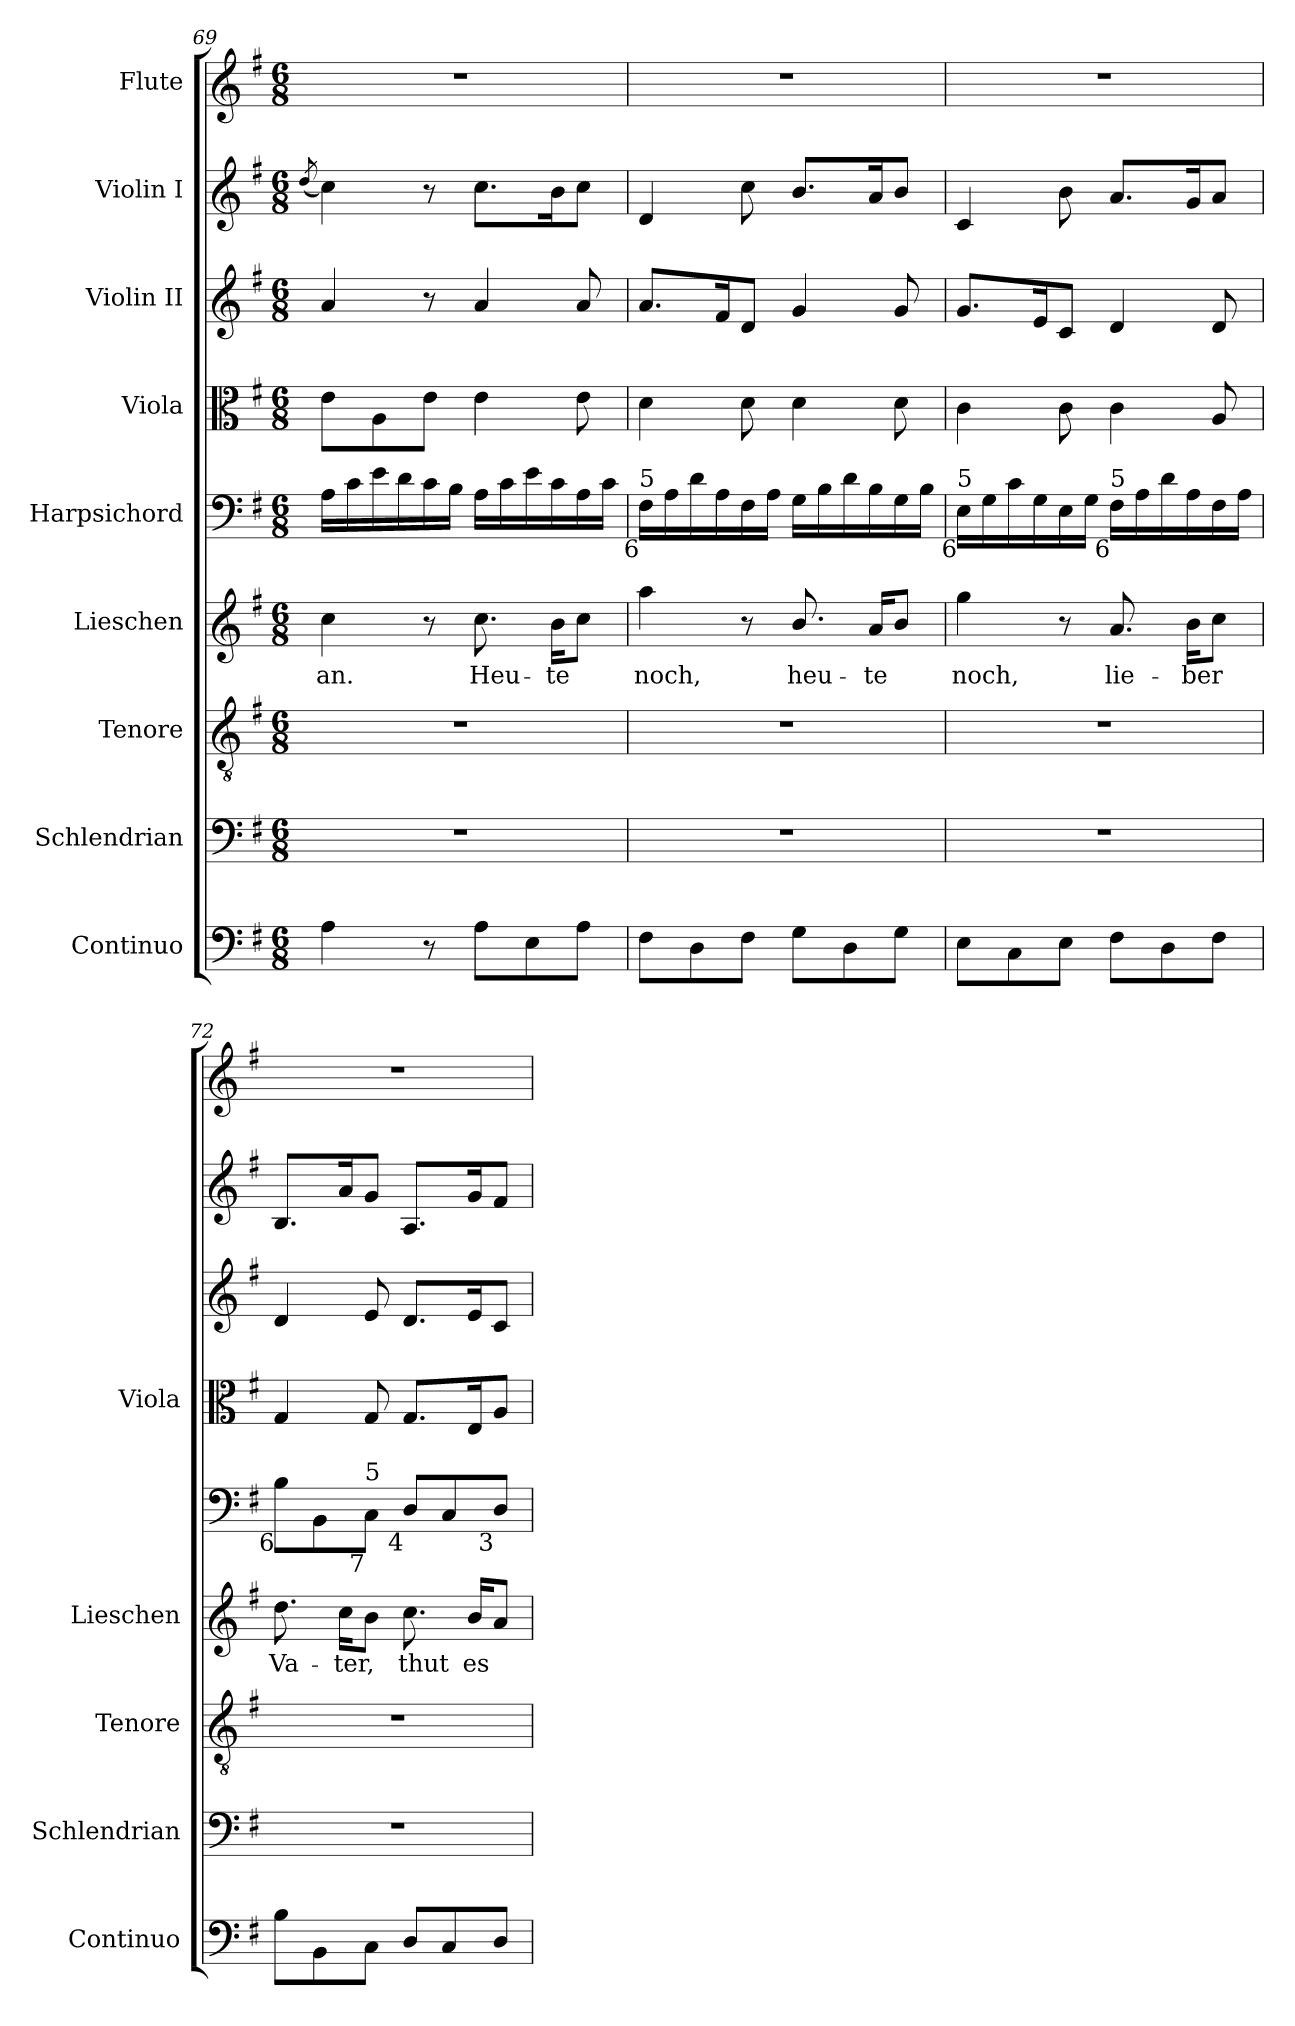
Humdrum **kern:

**kern	**kern	**kern	**kern	**text	**kern	**kern	**kern	**kern	**kern
*part9	*part8	*part7	*part6	*part6	*part5	*part4	*part3	*part2	*part1
*staff9	*staff8	*staff7	*staff6	*staff6	*staff5	*staff4	*staff3	*staff2	*staff1
*I"Continuo	*I"Schlendrian	*I"Tenore	*I"Lieschen	*	*I"Harpsichord	*I"Viola	*I"Violin II	*I"Violin I	*I"Flute
*I'Continuo	*I'Schlendrian	*I'Tenore	*I'Lieschen	*	*	*I'Viola	*	*	*
*clefF4	*clefF4	*clefGv2	*clefG2	*	*clefF4	*clefC3	*clefG2	*clefG2	*clefG2
*	*	*ITrd7c12	*	*	*	*	*	*	*
*k[f#]	*k[f#]	*k[f#]	*k[f#]	*	*k[f#]	*k[f#]	*k[f#]	*k[f#]	*k[f#]
*G:	*G:	*G:	*G:	*	*G:	*G:	*G:	*G:	*G:
*M6/8	*M6/8	*M6/8	*M6/8	*	*M6/8	*M6/8	*M6/8	*M6/8	*M6/8
=69	=69	=69	=69	=69	=69	=69	=69	=69	=69
.	.	.	.	.	.	.	.	(8qddi/	.
!	!LO:N:vis=1	!LO:N:vis=1	!	!	!	!	!	!	!
!	!	!	!	!LO:LY:b:color=#000000	!	!	!	!	!LO:N:vis=1
4Ai\	2.r	2.r	4cci\	an.	16Ai\LL	8ei\L	4ai/	4cci\)	2.r
.	.	.	.	.	16ci\	.	.	.	.
.	.	.	.	.	16ei\	8Ai\	.	.	.
.	.	.	.	.	16di\	.	.	.	.
8r	.	.	8r	.	16ci\	8ei\J	8r	8r	.
.	.	.	.	.	16Bi\JJ	.	.	.	.
!	!	!	!	!LO:LY:b:color=#000000	!	!	!	!	!
8Ai\L	.	.	8.cci\	Heu-	16Ai\LL	4ei\	4ai/	8.cci\L	.
.	.	.	.	.	16ci\	.	.	.	.
8Ei\	.	.	.	.	16ei\	.	.	.	.
!	!	!	!	!LO:LY:b:color=#000000	!	!	!	!	!
.	.	.	16bi\KL	-te	16ci\	.	.	16bi\k	.
8Ai\J	.	.	8cci\J	.	16Ai\	8ei\	8ai/	8cci\J	.
.	.	.	.	.	16ci\JJ	.	.	.	.
=70	=70	=70	=70	=70	=70	=70	=70	=70	=70
!	!LO:N:vis=1	!LO:N:vis=1	!	!	!	!	!	!	!
!	!	!	!	!	!LO:TX:b:rj:t=6	!	!	!	!
!	!	!	!	!	!LO:TX:t=5	!	!	!	!
!	!	!	!	!LO:LY:b:color=#000000	!	!	!	!	!LO:N:vis=1
8F#i\L	2.r	2.r	4aai\	noch,	16F#i\LL	4di\	8.ai/L	4di/	2.r
.	.	.	.	.	16Ai\	.	.	.	.
8Di\	.	.	.	.	16di\	.	.	.	.
.	.	.	.	.	16Ai\	.	16f#i/k	.	.
8F#i\J	.	.	8r	.	16F#i\	8di\	8di/J	8cci\	.
.	.	.	.	.	16Ai\JJ	.	.	.	.
!	!	!	!	!LO:LY:b:color=#000000	!	!	!	!	!
8Gi\L	.	.	8.bi/	heu-	16Gi\LL	4di\	4gi/	8.bi/L	.
.	.	.	.	.	16Bi\	.	.	.	.
8Di\	.	.	.	.	16di\	.	.	.	.
!	!	!	!	!LO:LY:b:color=#000000	!	!	!	!	!
.	.	.	16ai/KL	-te	16Bi\	.	.	16ai/k	.
8Gi\J	.	.	8bi/J	.	16Gi\	8di\	8gi/	8bi/J	.
.	.	.	.	.	16Bi\JJ	.	.	.	.
=71	=71	=71	=71	=71	=71	=71	=71	=71	=71
!	!LO:N:vis=1	!LO:N:vis=1	!	!	!	!	!	!	!
!	!	!	!	!	!LO:TX:b:rj:t=6	!	!	!	!
!	!	!	!	!	!LO:TX:t=5	!	!	!	!
!	!	!	!	!LO:LY:b:color=#000000	!	!	!	!	!LO:N:vis=1
8Ei\L	2.r	2.r	4ggi\	noch,	16Ei\LL	4ci\	8.gi/L	4ci/	2.r
.	.	.	.	.	16Gi\	.	.	.	.
8Ci\	.	.	.	.	16ci\	.	.	.	.
.	.	.	.	.	16Gi\	.	16ei/k	.	.
8Ei\J	.	.	8r	.	16Ei\	8ci\	8ci/J	8bi\	.
.	.	.	.	.	16Gi\JJ	.	.	.	.
!	!	!	!	!	!LO:TX:b:rj:t=6	!	!	!	!
!	!	!	!	!	!LO:TX:t=5	!	!	!	!
!	!	!	!	!LO:LY:b:color=#000000	!	!	!	!	!
8F#i\L	.	.	8.ai/	lie-	16F#i\LL	4ci\	4di/	8.ai/L	.
.	.	.	.	.	16Ai\	.	.	.	.
8Di\	.	.	.	.	16di\	.	.	.	.
!	!	!	!	!LO:LY:b:color=#000000	!	!	!	!	!
.	.	.	16bi\KL	-ber	16Ai\	.	.	16gi/k	.
8F#i\J	.	.	8cci\J	.	16F#i\	8Ai/	8di/	8ai/J	.
.	.	.	.	.	16Ai\JJ	.	.	.	.
=72	=72	=72	=72	=72	=72	=72	=72	=72	=72
!	!LO:N:vis=1	!LO:N:vis=1	!	!	!	!	!	!	!
!	!	!	!	!	!LO:TX:b:rj:t=6	!	!	!	!
!	!	!	!	!LO:LY:b:color=#000000	!	!	!	!	!LO:N:vis=1
8Bi\L	2.r	2.r	8.ddi\	Va-	8Bi\L	4Gi/	4di/	8.Bi/L	2.r
8BBi\	.	.	.	.	8BBi\	.	.	.	.
!	!	!	!	!LO:LY:b:color=#000000	!	!	!	!	!
.	.	.	16cci\KL	-ter,	.	.	.	16ai/k	.
!	!	!	!	!	!LO:TX:b:rj:t=7	!	!	!	!
!	!	!	!	!	!LO:TX:t=5	!	!	!	!
8Ci\J	.	.	8bi\J	.	8Ci\J	8Gi/	8ei/	8gi/J	.
!	!	!	!	!	!LO:TX:b:rj:t=4	!	!	!	!
!	!	!	!	!LO:LY:b:color=#000000	!	!	!	!	!
8Di/L	.	.	8.cci\	thut	8Di/L	8.Gi/L	8.di/L	8.Ai/L	.
8Ci/	.	.	.	.	8Ci/	.	.	.	.
!	!	!	!	!LO:LY:b:color=#000000	!	!	!	!	!
.	.	.	16bi/KL	es	.	16Ei/k	16ei/k	16gi/k	.
!	!	!	!	!	!LO:TX:b:rj:t=3	!	!	!	!
8Di/J	.	.	8ai/J	.	8Di/J	8Ai/J	8ci/J	8f#i/J	.
=	=	=	=	=	=	=	=	=	=
*-	*-	*-	*-	*-	*-	*-	*-	*-	*-
